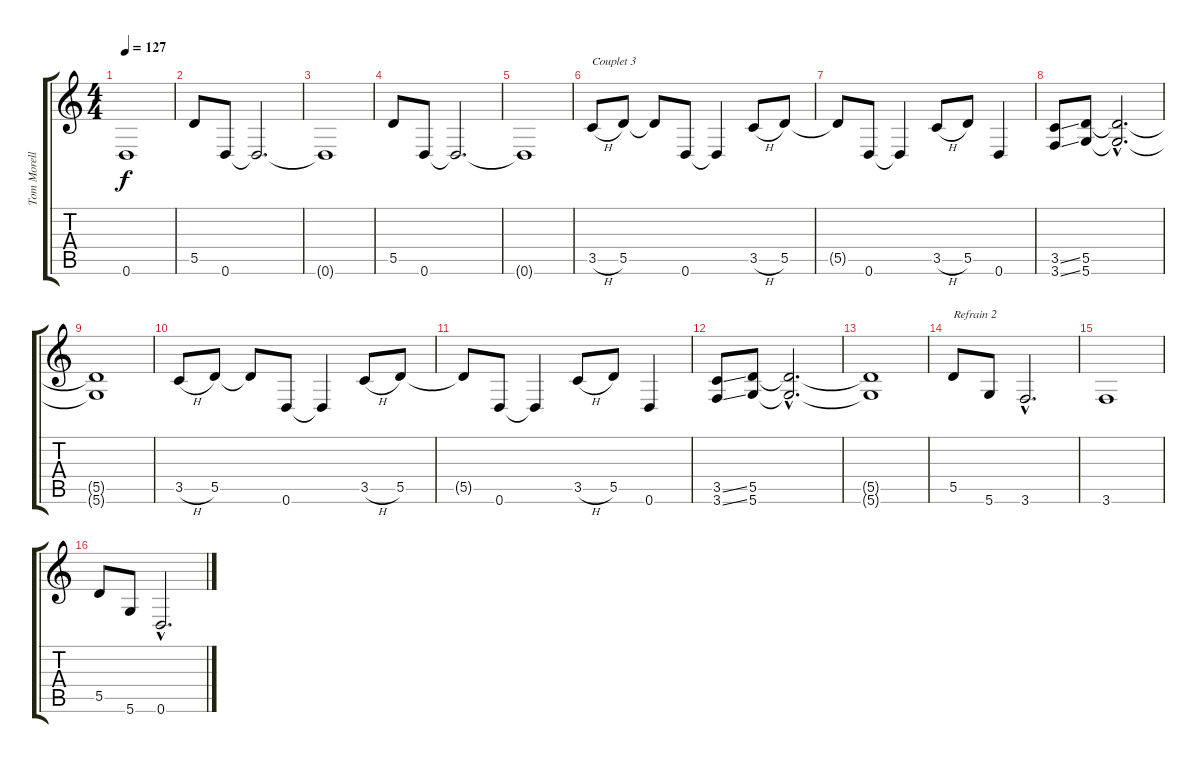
\track ("Tom Morello" "Tom Morell") {instrument distortionguitar}
\staff {score tabs}
\tuning (E4 B3 G3 D3 A2 D2) {hide}
\ts (4 4)
\tempo 127
\clef g2
\ks c
0.6{t}.1{dy f} |
5.5.8 0.6.8 0.6{t}.2{d} |
0.6{t}.1 |
5.5.8 0.6.8 0.6{t}.2{d} |
0.6{t}.1 |
3.5{h}.8{txt "Couplet 3"} 5.5.8 5.5{t}.8 0.6.8 0.6{t}.4 3.5{h}.8 5.5.8 |
5.5{t}.8 0.6.8 0.6{t}.4 3.5{h}.8 5.5.8 0.6.4 |
(3.5{ss} 3.6{ss}).8 (5.5 5.6).8 (5.5{hac t} 5.6{hac t}).2{d} |
(5.5{t} 5.6{t}).1 |
3.5{h}.8 5.5.8 5.5{t}.8 0.6.8 0.6{t}.4 3.5{h}.8 5.5.8 |
5.5{t}.8 0.6.8 0.6{t}.4 3.5{h}.8 5.5.8 0.6.4 |
(3.5{ss} 3.6{ss}).8 (5.5 5.6).8 (5.5{hac t} 5.6{hac t}).2{d} |
(5.5{t} 5.6{t}).1 |
5.5.8{txt "Refrain 2"} 5.6.8 3.6{hac}.2{d} |
3.6.1 |
5.5.8 5.6.8 0.6{hac}.2{d}
